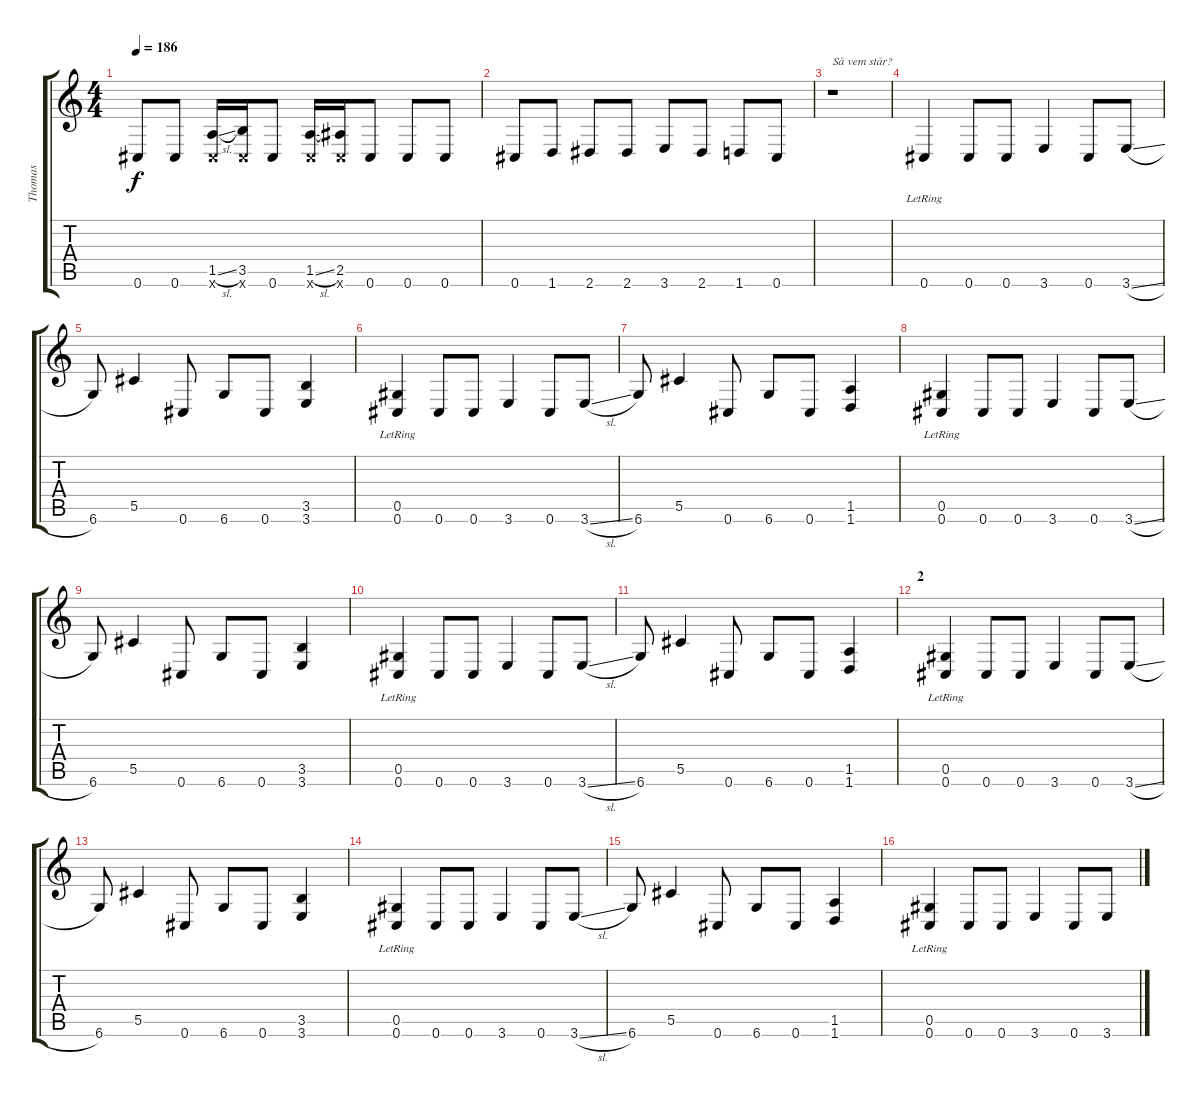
\track ("Thomas" "Thomas") {instrument distortionguitar}
\staff {score tabs}
\tuning (Eb4 Bb3 Gb3 Db3 Ab2 Db2) {hide}
\ts (4 4)
\tempo 186
\clef g2
\ks c
0.6.8{dy f} 0.6.8 (1.5{sl} 0.6{x}).16 (3.5 0.6{x}).16 0.6.8 (1.5{sl} 0.6{x}).16 (2.5 0.6{x}).16 0.6.8 0.6.8 0.6.8 |
0.6.8 1.6.8 2.6.8 2.6.8 3.6.8 2.6.8 1.6.8 0.6.8 |
r.1{txt "Så vem står?"} |
0.6{lr}.4 0.6.8 0.6.8 3.6.4 0.6.8 3.6{sl}.8 |
6.6.8 5.5.4 0.6.8 6.6.8 0.6.8 (3.5 3.6).4 |
(0.5 0.6{lr}).4 0.6.8 0.6.8 3.6.4 0.6.8 3.6{sl}.8 |
6.6.8 5.5.4 0.6.8 6.6.8 0.6.8 (1.5 1.6).4 |
(0.5 0.6{lr}).4 0.6.8 0.6.8 3.6.4 0.6.8 3.6{sl}.8 |
6.6.8 5.5.4 0.6.8 6.6.8 0.6.8 (3.5 3.6).4 |
(0.5 0.6{lr}).4 0.6.8 0.6.8 3.6.4 0.6.8 3.6{sl}.8 |
6.6.8 5.5.4 0.6.8 6.6.8 0.6.8 (1.5 1.6).4 |
\section ("" "2")
(0.5 0.6{lr}).4 0.6.8 0.6.8 3.6.4 0.6.8 3.6{sl}.8 |
6.6.8 5.5.4 0.6.8 6.6.8 0.6.8 (3.5 3.6).4 |
(0.5 0.6{lr}).4 0.6.8 0.6.8 3.6.4 0.6.8 3.6{sl}.8 |
6.6.8 5.5.4 0.6.8 6.6.8 0.6.8 (1.5 1.6).4 |
(0.5 0.6{lr}).4 0.6.8 0.6.8 3.6.4 0.6.8 3.6{sl}.8
